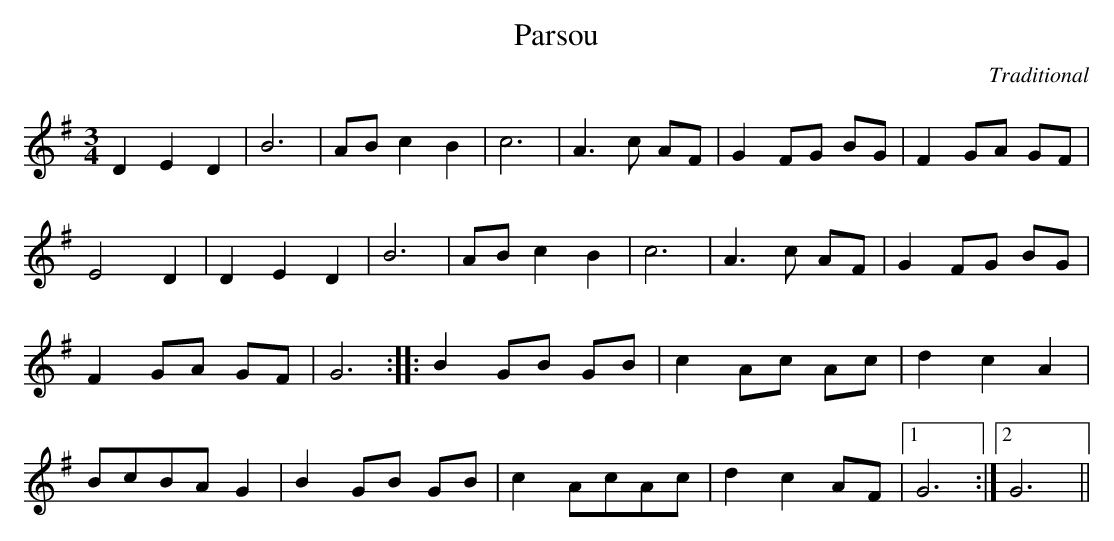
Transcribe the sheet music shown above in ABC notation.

X:1
T:Parsou
C:Traditional
L:1/4
M:3/4
K:G major
DED | B3 | A/B/cB | c3 | A>c  A/F/ | GF/G/ B/G/ | FG/A/ G/F/ |
E2 D | DED | B3 | A/B/cB | c3 | A>c A/F/ | GF/G/ B/G/ |
FG/A/ G/F/ | G3 :: BG/B/ G/B/ | cA/c/ A/c/ | dcA |
B/c/B/A/G | BG/B/ G/B/ | cA/c/A/c/ | dcA/F/ |1 G3 :|2 G3 ||
